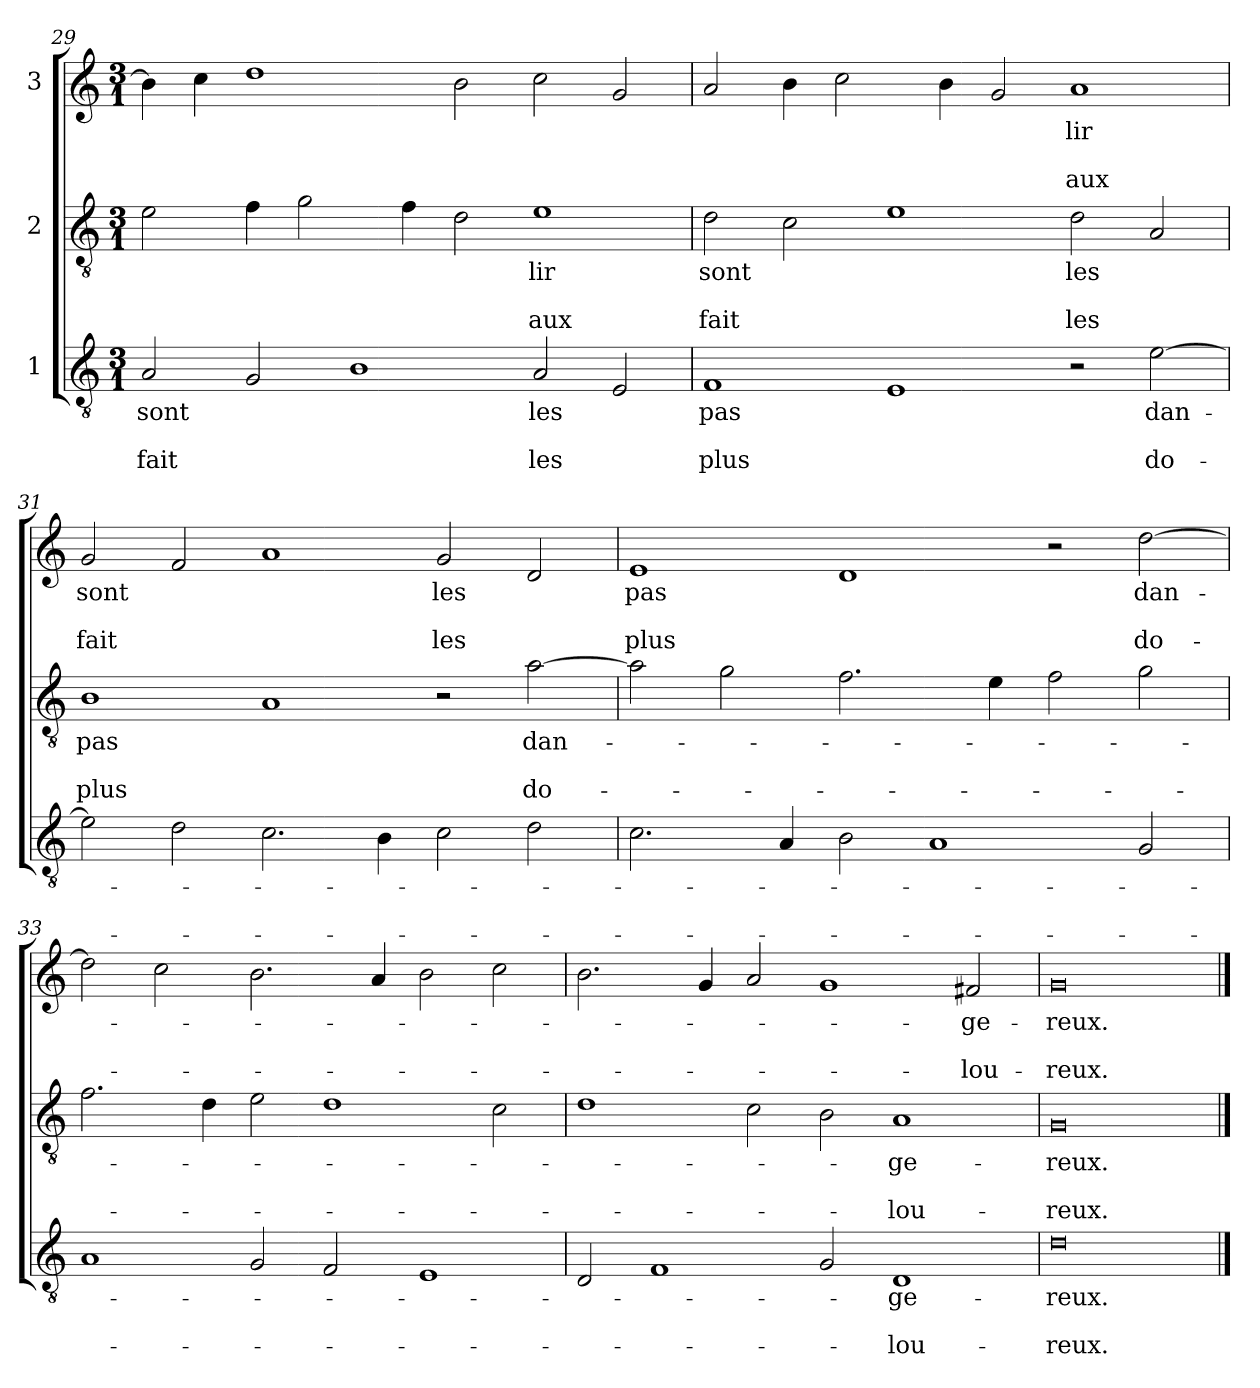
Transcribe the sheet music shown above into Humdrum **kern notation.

**kern	**text	**text	**text	**kern	**text	**text	**text	**kern	**text	**text	**text
*part3	*part3	*part3	*part3	*part2	*part2	*part2	*part2	*part1	*part1	*part1	*part1
*staff3	*staff3	*staff3	*staff3	*staff2	*staff2	*staff2	*staff2	*staff1	*staff1	*staff1	*staff1
*I"1	*	*	*	*I"2	*	*	*	*I"3	*	*	*
*clefGv2	*	*	*	*clefGv2	*	*	*	*clefG2	*	*	*
*k[]	*	*	*	*k[]	*	*	*	*k[]	*	*	*
*M3/1	*	*	*	*M3/1	*	*	*	*M3/1	*	*	*
=29	=29	=29	=29	=29	=29	=29	=29	=29	=29	=29	=29
2A	sont	.	fait	2e	.	.	.	4b]	.	.	.
.	.	.	.	.	.	.	.	4cc	.	.	.
2G	.	.	.	4f	.	.	.	1dd	.	.	.
.	.	.	.	2g	.	.	.	.	.	.	.
1B	.	.	.	.	.	.	.	.	.	.	.
.	.	.	.	4f	.	.	.	.	.	.	.
.	.	.	.	2d	.	.	.	2b	.	.	.
2A	les	.	les	1e	-lir	.	-aux	2cc	.	.	.
2E	.	.	.	.	.	.	.	2g	.	.	.
=30	=30	=30	=30	=30	=30	=30	=30	=30	=30	=30	=30
1F	pas	.	plus	2d	sont	.	fait	2a	.	.	.
.	.	.	.	2c	.	.	.	4b	.	.	.
.	.	.	.	.	.	.	.	2cc	.	.	.
1E	.	.	.	1e	.	.	.	.	.	.	.
.	.	.	.	.	.	.	.	4b	.	.	.
.	.	.	.	.	.	.	.	2g	.	.	.
2r	.	.	.	2d	les	.	les	1a	-lir	.	-aux
[2e	dan-	.	do-	2A	.	.	.	.	.	.	.
=31	=31	=31	=31	=31	=31	=31	=31	=31	=31	=31	=31
2e]	.	.	.	1B	pas	.	plus	2g	sont	.	fait
2d	.	.	.	.	.	.	.	2f	.	.	.
2.c	.	.	.	1A	.	.	.	1a	.	.	.
4B	.	.	.	.	.	.	.	.	.	.	.
2c	.	.	.	2r	.	.	.	2g	les	.	les
2d	.	.	.	[2a	dan-	.	do-	2d	.	.	.
=32	=32	=32	=32	=32	=32	=32	=32	=32	=32	=32	=32
2.c	.	.	.	2a]	.	.	.	1e	pas	.	plus
.	.	.	.	2g	.	.	.	.	.	.	.
4A	.	.	.	.	.	.	.	.	.	.	.
2B	.	.	.	2.f	.	.	.	1d	.	.	.
1A	.	.	.	.	.	.	.	.	.	.	.
.	.	.	.	4e	.	.	.	.	.	.	.
.	.	.	.	2f	.	.	.	2r	.	.	.
2G	.	.	.	2g	.	.	.	[2dd	dan-	.	do-
=33	=33	=33	=33	=33	=33	=33	=33	=33	=33	=33	=33
1A	.	.	.	2.f	.	.	.	2dd]	.	.	.
.	.	.	.	.	.	.	.	2cc	.	.	.
.	.	.	.	4d	.	.	.	.	.	.	.
2G	.	.	.	2e	.	.	.	2.b	.	.	.
2F	.	.	.	1d	.	.	.	.	.	.	.
.	.	.	.	.	.	.	.	4a	.	.	.
1E	.	.	.	.	.	.	.	2b	.	.	.
.	.	.	.	2c	.	.	.	2cc	.	.	.
=34	=34	=34	=34	=34	=34	=34	=34	=34	=34	=34	=34
2D	.	.	.	1d	.	.	.	2.b	.	.	.
1F	.	.	.	.	.	.	.	.	.	.	.
.	.	.	.	.	.	.	.	4g	.	.	.
.	.	.	.	2c	.	.	.	2a	.	.	.
2G	.	.	.	2B	.	.	.	1g	.	.	.
1D	-ge-	.	-lou-	1A	-ge-	.	-lou-	.	.	.	.
.	.	.	.	.	.	.	.	2f#X	-ge-	.	-lou-
=35	=35	=35	=35	=35	=35	=35	=35	=35	=35	=35	=35
0d	-reux.	.	-reux.	0G	-reux.	.	-reux.	0g	-reux.	.	-reux.
==	==	==	==	==	==	==	==	==	==	==	==
*-	*-	*-	*-	*-	*-	*-	*-	*-	*-	*-	*-
